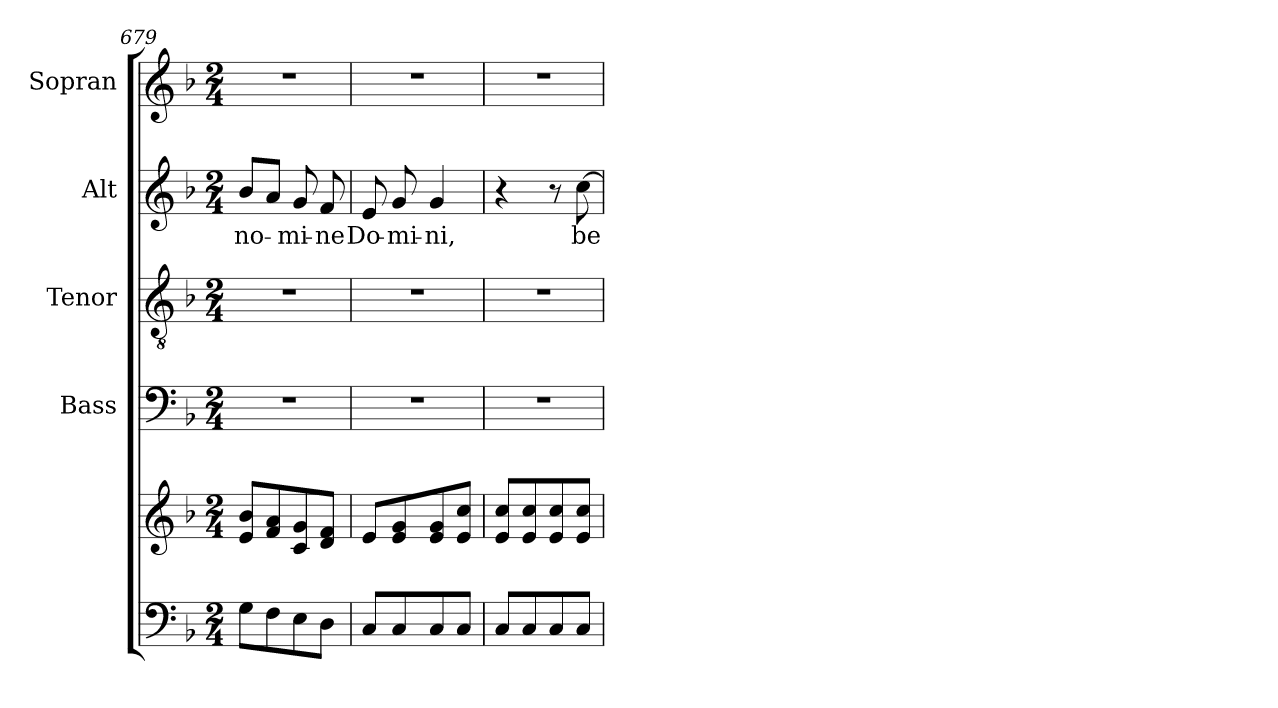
**kern	**kern	**kern	**kern	**kern	**text	**kern
*part5	*part5	*part4	*part3	*part2	*part2	*part1
*staff6	*staff5	*staff4	*staff3	*staff2	*staff2	*staff1
*	*	*I"Bass	*I"Tenor	*I"Alt	*	*I"Sopran
*	*	*I'B.	*I'T.	*I'A.	*	*I'S.
!!LO:PB:g=z
*clefF4	*clefG2	*clefF4	*clefGv2	*clefG2	*	*clefG2
*k[b-]	*k[b-]	*k[b-]	*k[b-]	*k[b-]	*	*k[b-]
*F:	*F:	*F:	*F:	*F:	*	*F:
*M2/4	*M2/4	*M2/4	*M2/4	*M2/4	*	*M2/4
=679	=679	=679	=679	=679	=679	=679
!	!	!	!	!	!LO:LY:b	!
8G\L	8e/ 8b-/L	2r	2r	8b-/L	no-	2r
8F\	8f/ 8a/	.	.	8a/J	.	.
!	!	!	!	!	!LO:LY:b	!
8E\	8c/ 8g/	.	.	8g/	-mi-	.
!	!	!	!	!	!LO:LY:b	!
8D\J	8d/ 8f/J	.	.	8f/	-ne	.
=680	=680	=680	=680	=680	=680	=680
!	!	!	!	!	!LO:LY:b	!
8C/L	8e/L	2r	2r	8e/	Do-	2r
!	!	!	!	!	!LO:LY:b	!
8C/	8e/ 8g/	.	.	8g/	-mi-	.
!	!	!	!	!	!LO:LY:b	!
8C/	8e/ 8g/	.	.	4g/	-ni,	.
8C/J	8e/ 8cc/J	.	.	.	.	.
=681	=681	=681	=681	=681	=681	=681
8C/L	8e/ 8cc/L	2r	2r	4r	.	2r
8C/	8e/ 8cc/	.	.	.	.	.
8C/	8e/ 8cc/	.	.	8r	.	.
!	!	!	!	!	!LO:LY:b	!
8C/J	8e/ 8cc/J	.	.	[8cc\	be-	.
=	=	=	=	=	=	=
*-	*-	*-	*-	*-	*-	*-
